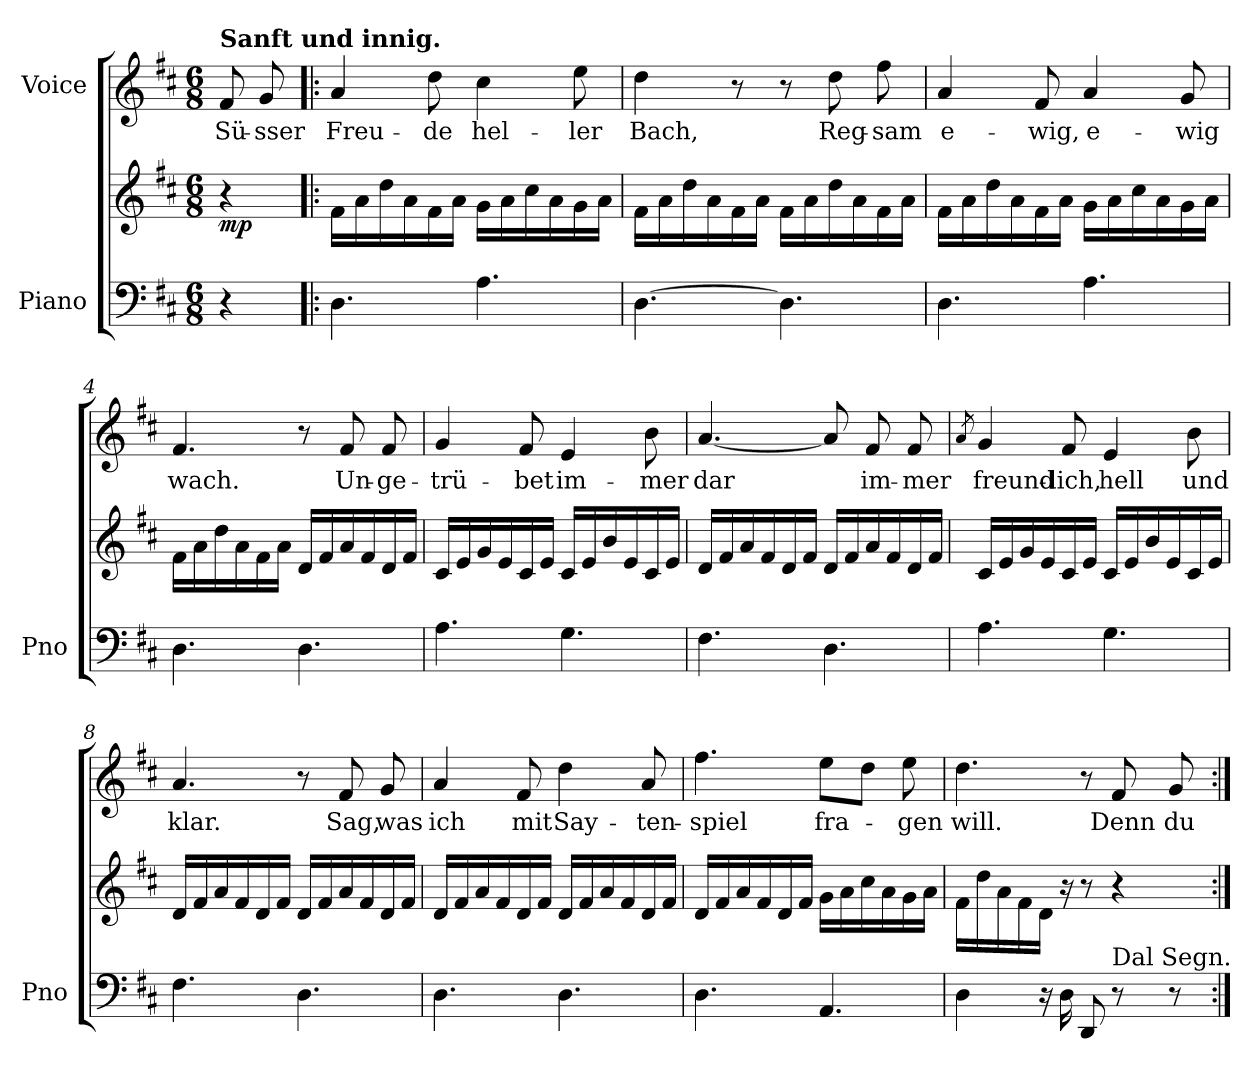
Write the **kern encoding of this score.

**kern	**kern	**dynam	**kern	**text
*part2	*part2	*part2	*part1	*part1
*staff3	*staff2	*staff2/3	*staff1	*staff1
*I"Piano	*	*	*I"Voice	*
*I'Pno	*	*	*	*
*clefF4	*clefG2	*	*clefG2	*
*k[f#c#]	*k[f#c#]	*	*k[f#c#]	*
*M6/8	*M6/8	*	*M6/8	*
=	=	=	=	=
!	!	!	!LO:TX:a:B:t=Sanft und innig.	!
!	!	!LO:DY:b	!	!LO:LY:b
4r	4r	mp	8f#/	Sü-
!	!	!	!	!LO:LY:b
.	.	.	8g/	-sser
=1!|:	=1!|:	=1!|:	=1!|:	=1!|:
!	!	!	!	!LO:LY:b
4.D\	16f#\LL	.	4a/	Freu-
.	16a\	.	.	.
.	16dd\	.	.	.
.	16a\	.	.	.
!	!	!	!	!LO:LY:b
.	16f#\	.	8dd\	-de
.	16a\JJ	.	.	.
!	!	!	!	!LO:LY:b
4.A\	16g\LL	.	4cc#\	hel-
.	16a\	.	.	.
.	16cc#\	.	.	.
.	16a\	.	.	.
!	!	!	!	!LO:LY:b
.	16g\	.	8ee\	-ler
.	16a\JJ	.	.	.
=2	=2	=2	=2	=2
!	!	!	!	!LO:LY:b
[4.D\	16f#\LL	.	4dd\	Bach,
.	16a\	.	.	.
.	16dd\	.	.	.
.	16a\	.	.	.
.	16f#\	.	8r	.
.	16a\JJ	.	.	.
4.D\]	16f#\LL	.	8r	.
.	16a\	.	.	.
!	!	!	!	!LO:LY:b
.	16dd\	.	8dd\	Reg-
.	16a\	.	.	.
!	!	!	!	!LO:LY:b
.	16f#\	.	8ff#\	-sam
.	16a\JJ	.	.	.
=3	=3	=3	=3	=3
!	!	!	!	!LO:LY:b
4.D\	16f#\LL	.	4a/	e-
.	16a\	.	.	.
.	16dd\	.	.	.
.	16a\	.	.	.
!	!	!	!	!LO:LY:b
.	16f#\	.	8f#/	-wig,
.	16a\JJ	.	.	.
!	!	!	!	!LO:LY:b
4.A\	16g\LL	.	4a/	e-
.	16a\	.	.	.
.	16cc#\	.	.	.
.	16a\	.	.	.
!	!	!	!	!LO:LY:b
.	16g\	.	8g/	-wig
.	16a\JJ	.	.	.
!!LO:LB:g=z
=4	=4	=4	=4	=4
!	!	!	!	!LO:LY:b
4.D\	16f#\LL	.	4.f#/	wach.
.	16a\	.	.	.
.	16dd\	.	.	.
.	16a\	.	.	.
.	16f#\	.	.	.
.	16a\JJ	.	.	.
4.D\	16d/LL	.	8r	.
.	16f#/	.	.	.
!	!	!	!	!LO:LY:b
.	16a/	.	8f#/	Un-
.	16f#/	.	.	.
!	!	!	!	!LO:LY:b
.	16d/	.	8f#/	-ge-
.	16f#/JJ	.	.	.
=5	=5	=5	=5	=5
!	!	!	!	!LO:LY:b
4.A\	16c#/LL	.	4g/	-trü-
.	16e/	.	.	.
.	16g/	.	.	.
.	16e/	.	.	.
!	!	!	!	!LO:LY:b
.	16c#/	.	8f#/	-bet
.	16e/JJ	.	.	.
!	!	!	!	!LO:LY:b
4.G\	16c#/LL	.	4e/	im-
.	16e/	.	.	.
.	16b/	.	.	.
.	16e/	.	.	.
!	!	!	!	!LO:LY:b
.	16c#/	.	8b\	-mer
.	16e/JJ	.	.	.
=6	=6	=6	=6	=6
!	!	!	!	!LO:LY:b
4.F#\	16d/LL	.	[4.a/	dar
.	16f#/	.	.	.
.	16a/	.	.	.
.	16f#/	.	.	.
.	16d/	.	.	.
.	16f#/JJ	.	.	.
4.D\	16d/LL	.	8a/]	.
.	16f#/	.	.	.
!	!	!	!	!LO:LY:b
.	16a/	.	8f#/	im-
.	16f#/	.	.	.
!	!	!	!	!LO:LY:b
.	16d/	.	8f#/	-mer
.	16f#/JJ	.	.	.
=7	=7	=7	=7	=7
.	.	.	8qa/	.
!	!	!	!	!LO:LY:b
4.A\	16c#/LL	.	4g/	freund-
.	16e/	.	.	.
.	16g/	.	.	.
.	16e/	.	.	.
!	!	!	!	!LO:LY:b
.	16c#/	.	8f#/	-lich,
.	16e/JJ	.	.	.
!	!	!	!	!LO:LY:b
4.G\	16c#/LL	.	4e/	hell
.	16e/	.	.	.
.	16b/	.	.	.
.	16e/	.	.	.
!	!	!	!	!LO:LY:b
.	16c#/	.	8b\	und
.	16e/JJ	.	.	.
!!LO:LB:g=z
=8	=8	=8	=8	=8
!	!	!	!	!LO:LY:b
4.F#\	16d/LL	.	4.a/	klar.
.	16f#/	.	.	.
.	16a/	.	.	.
.	16f#/	.	.	.
.	16d/	.	.	.
.	16f#/JJ	.	.	.
4.D\	16d/LL	.	8r	.
.	16f#/	.	.	.
!	!	!	!	!LO:LY:b
.	16a/	.	8f#/	Sag,
.	16f#/	.	.	.
!	!	!	!	!LO:LY:b
.	16d/	.	8g/	was
.	16f#/JJ	.	.	.
=9	=9	=9	=9	=9
!	!	!	!	!LO:LY:b
4.D\	16d/LL	.	4a/	ich
.	16f#/	.	.	.
.	16a/	.	.	.
.	16f#/	.	.	.
!	!	!	!	!LO:LY:b
.	16d/	.	8f#/	mit
.	16f#/JJ	.	.	.
!	!	!	!	!LO:LY:b
4.D\	16d/LL	.	4dd\	Say-
.	16f#/	.	.	.
.	16a/	.	.	.
.	16f#/	.	.	.
!	!	!	!	!LO:LY:b
.	16d/	.	8a/	-ten-
.	16f#/JJ	.	.	.
=10	=10	=10	=10	=10
!	!	!	!	!LO:LY:b
4.D\	16d/LL	.	4.ff#\	-spiel
.	16f#/	.	.	.
.	16a/	.	.	.
.	16f#/	.	.	.
.	16d/	.	.	.
.	16f#/JJ	.	.	.
!	!	!	!	!LO:LY:b
4.AA/	16g\LL	.	8ee\L	fra-
.	16a\	.	.	.
.	16cc#\	.	8dd\J	.
.	16a\	.	.	.
!	!	!	!	!LO:LY:b
.	16g\	.	8ee\	-gen
.	16a\JJ	.	.	.
=11	=11	=11	=11	=11
!	!	!	!	!LO:LY:b
4D\	16f#\LL	.	4.dd\	will.
.	16dd\	.	.	.
.	16a\	.	.	.
.	16f#\	.	.	.
16r	16d\JJ	.	.	.
16D\	16r	.	.	.
8DD/	8r	.	8r	.
!LO:TX:a:t=Dal Segn.	!	!	!	!
!	!	!	!	!LO:LY:b
8r	4r	.	8f#/	Denn
!	!	!	!	!LO:LY:b
8r	.	.	8g/	du
=:|!	=:|!	=:|!	=:|!	=:|!
*-	*-	*-	*-	*-
